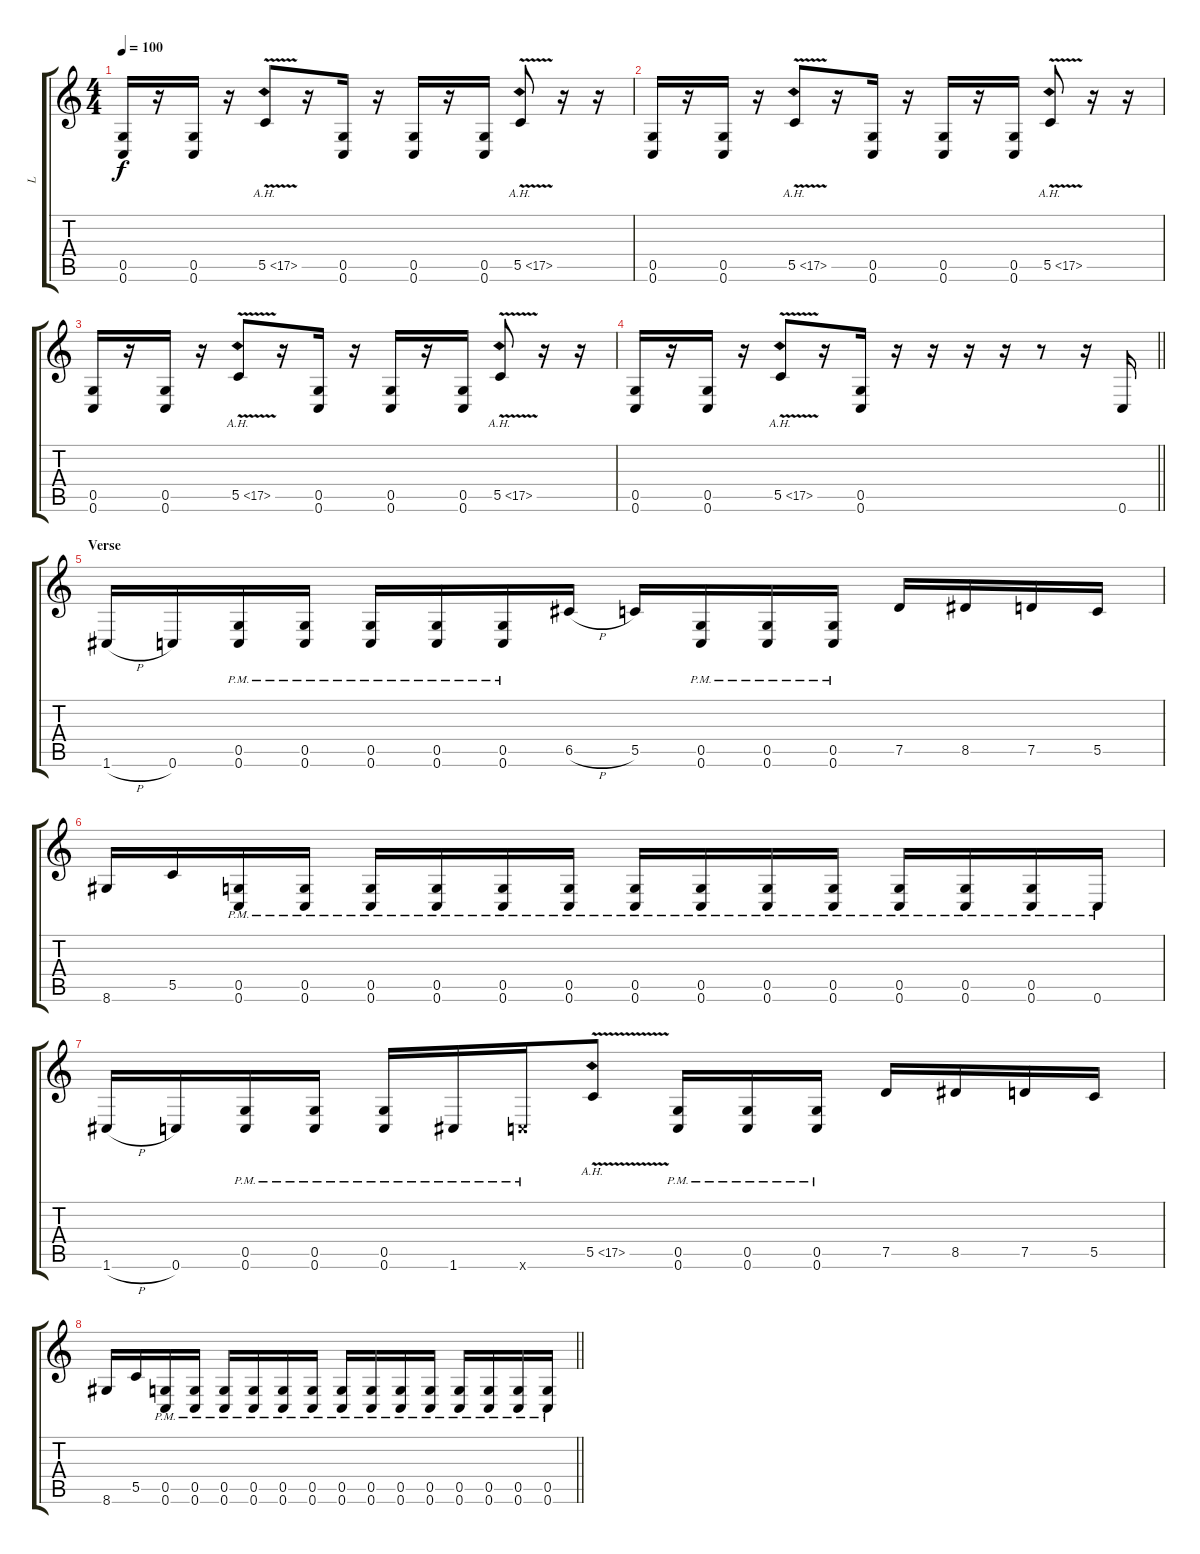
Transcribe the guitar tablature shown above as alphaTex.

\track ("L" "L") {instrument distortionguitar}
\staff {score tabs}
\tuning (D4 A3 F3 C3 G2 C2) {hide}
\ts (4 4)
\tempo 100
\clef g2
\ks c
(0.5 0.6).16{dy f instrument distortionguitar} r.16 (0.5 0.6).16 r.16 5.5{ah 12 v}.8 r.16 (0.5 0.6).16 r.16 (0.5 0.6).16 r.16 (0.5 0.6).16 5.5{ah 12 v}.8 r.16 r.16 |
(0.5 0.6).16 r.16 (0.5 0.6).16 r.16 5.5{ah 12 v}.8 r.16 (0.5 0.6).16 r.16 (0.5 0.6).16 r.16 (0.5 0.6).16 5.5{ah 12 v}.8 r.16 r.16 |
(0.5 0.6).16 r.16 (0.5 0.6).16 r.16 5.5{ah 12 v}.8 r.16 (0.5 0.6).16 r.16 (0.5 0.6).16 r.16 (0.5 0.6).16 5.5{ah 12 v}.8 r.16 r.16 |
\barLineRight lightlight
(0.5 0.6).16 r.16 (0.5 0.6).16 r.16 5.5{ah 12 v}.8 r.16 (0.5 0.6).16 r.16 r.16 r.16 r.16 r.8 r.16 0.6.16 |
\section ("" "Verse")
1.6{h}.16 0.6.16 (0.5{pm} 0.6{pm}).16 (0.5{pm} 0.6{pm}).16 (0.5{pm} 0.6{pm}).16 (0.5{pm} 0.6{pm}).16 (0.5{pm} 0.6{pm}).16 6.5{h}.16 5.5.16 (0.5{pm} 0.6{pm}).16 (0.5{pm} 0.6{pm}).16 (0.5{pm} 0.6{pm}).16 7.5.16 8.5.16 7.5.16 5.5.16 |
8.6.16 5.5.16 (0.5{pm} 0.6{pm}).16 (0.5{pm} 0.6{pm}).16 (0.5{pm} 0.6{pm}).16 (0.5{pm} 0.6{pm}).16 (0.5{pm} 0.6{pm}).16 (0.5{pm} 0.6{pm}).16 (0.5{pm} 0.6{pm}).16 (0.5{pm} 0.6{pm}).16 (0.5{pm} 0.6{pm}).16 (0.5{pm} 0.6{pm}).16 (0.5{pm} 0.6{pm}).16 (0.5{pm} 0.6{pm}).16 (0.5{pm} 0.6{pm}).16 0.6{pm}.16 |
1.6{h}.16 0.6.16 (0.5{pm} 0.6{pm}).16 (0.5{pm} 0.6{pm}).16 (0.5{pm} 0.6{pm}).16 1.6{pm}.16 0.6{pm x}.16 5.5{ah 12 v}.8 (0.5{pm} 0.6{pm}).16 (0.5{pm} 0.6{pm}).16 (0.5{pm} 0.6{pm}).16 7.5.16 8.5.16 7.5.16 5.5.16 |
\barLineRight lightlight
8.6.16 5.5.16 (0.5{pm} 0.6{pm}).16 (0.5{pm} 0.6{pm}).16 (0.5{pm} 0.6{pm}).16 (0.5{pm} 0.6{pm}).16 (0.5{pm} 0.6{pm}).16 (0.5{pm} 0.6{pm}).16 (0.5{pm} 0.6{pm}).16 (0.5{pm} 0.6{pm}).16 (0.5{pm} 0.6{pm}).16 (0.5{pm} 0.6{pm}).16 (0.5{pm} 0.6{pm}).16 (0.5{pm} 0.6{pm}).16 (0.5{pm} 0.6{pm}).16 (0.5{pm} 0.6{pm}).16
